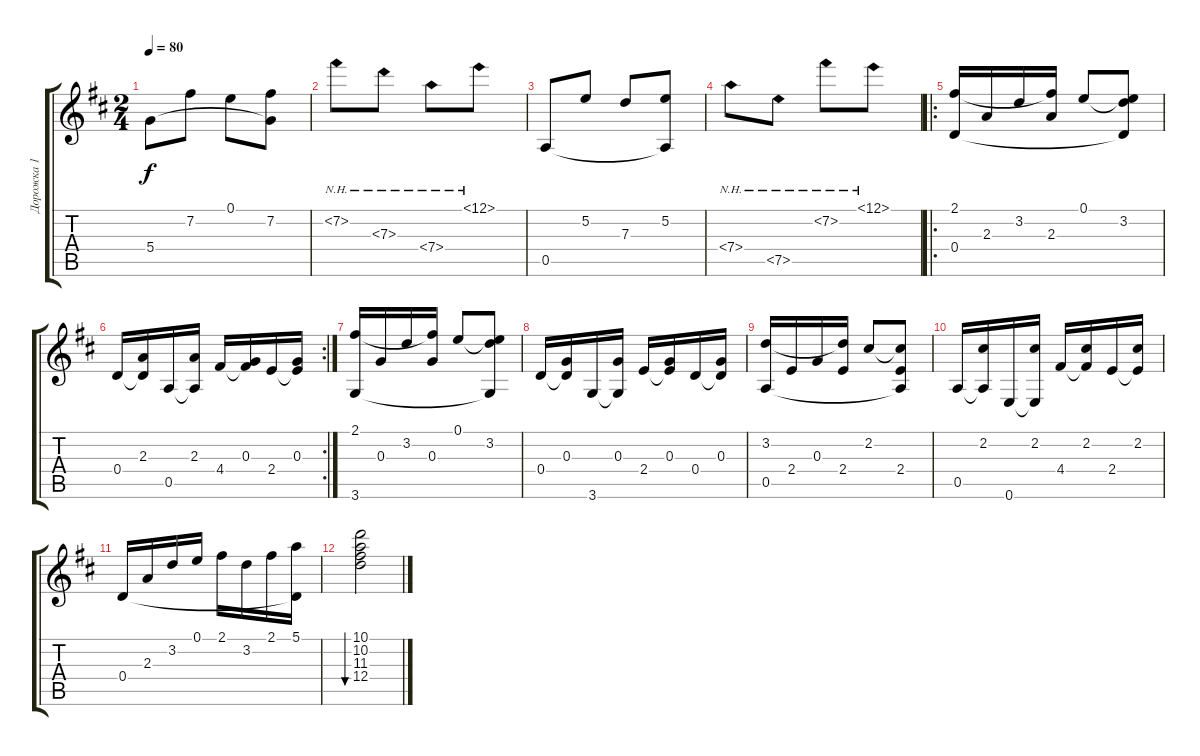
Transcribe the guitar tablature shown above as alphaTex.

\track ("Дорожка 1" "Дорожка 1") {instrument acousticguitarnylon}
\staff {score tabs}
\tuning (E4 B3 G3 D3 A2 E2) {hide}
\ts (2 4)
\tempo 80
\clef g2
\ks d
5.4.8{dy f} 7.2.8 0.1.8 (7.2 5.4{t}).8 |
7.2{nh}.8 7.3{nh}.8 7.4{nh}.8 12.1{nh}.8 |
0.5.8 5.2.8 7.3.8 (5.2 0.5{t}).8 |
7.4{nh}.8 7.5{nh}.8 7.2{nh}.8 12.1{nh}.8 |
\ro
(2.1 0.4).16 2.3.16 3.2.16 (2.1{t} 2.3).16 0.1.8 (0.1{t} 3.2 0.4{t}).8 |
\rc 2
0.4.16 (2.3 0.4{t}).16 0.5.16 (2.3 0.5{t}).16 4.4.16 (0.3 4.4{t}).16 2.4.16 (0.3 2.4{t}).16 |
(2.1 3.6).16 0.3.16 3.2.16 (2.1{t} 0.3).16 0.1.8 (0.1{t} 3.2 3.6{t}).8 |
0.4.16 (0.3 0.4{t}).16 3.6.16 (0.3 3.6{t}).16 2.4.16 (0.3 2.4{t}).16 0.4.16 (0.3 0.4{t}).16 |
(3.2 0.5).16 2.4.16 0.3.16 (3.2{t} 2.4).16 2.2.8 (2.2{t} 2.4 0.5{t}).8 |
0.5.16 (2.2 0.5{t}).16 0.6.16 (2.2 0.6{t}).16 4.4.16 (2.2 4.4{t}).16 2.4.16 (2.2 2.4{t}).16 |
0.4.16 2.3.16 3.2.16 0.1.16 2.1.16 3.2.16 2.1.16 (5.1 0.4{t}).16 |
(10.1 10.2 11.3 12.4).2{bu 120}
